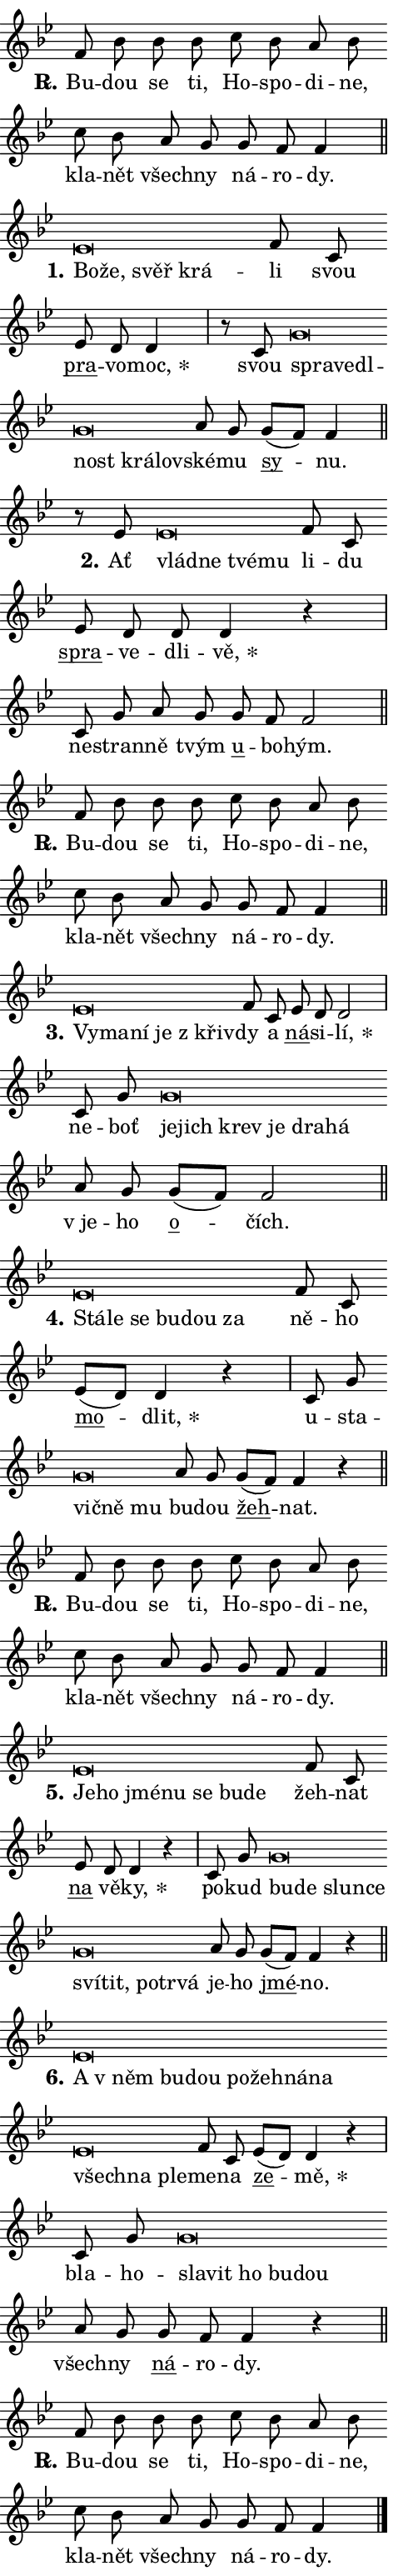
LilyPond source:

\version "2.24.0"
\header { tagline = "" }
\paper {
  indent = 0\cm
  top-margin = 0\cm
  right-margin = 0.13\cm % to fit lyric hyphens
  bottom-margin = 0\cm
  left-margin = 0\cm
  paper-width = 8\cm
  page-breaking = #ly:one-page-breaking
  system-system-spacing.basic-distance = #11
  score-system-spacing.basic-distance = #11
  ragged-last = ##f
}


%% Author: Thomas Morley
%% https://lists.gnu.org/archive/html/lilypond-user/2020-05/msg00002.html
#(define (line-position grob)
"Returns position of @var[grob} in current system:
   @code{'start}, if at first time-step
   @code{'end}, if at last time-step
   @code{'middle} otherwise
"
  (let* ((col (ly:item-get-column grob))
         (ln (ly:grob-object col 'left-neighbor))
         (rn (ly:grob-object col 'right-neighbor))
         (col-to-check-left (if (ly:grob? ln) ln col))
         (col-to-check-right (if (ly:grob? rn) rn col))
         (break-dir-left
           (and
             (ly:grob-property col-to-check-left 'non-musical #f)
             (ly:item-break-dir col-to-check-left)))
         (break-dir-right
           (and
             (ly:grob-property col-to-check-right 'non-musical #f)
             (ly:item-break-dir col-to-check-right))))
        (cond ((eqv? 1 break-dir-left) 'start)
              ((eqv? -1 break-dir-right) 'end)
              (else 'middle))))

#(define (tranparent-at-line-position vctor)
  (lambda (grob)
  "Relying on @code{line-position} select the relevant enry from @var{vctor}.
Used to determine transparency,"
    (case (line-position grob)
      ((end) (not (vector-ref vctor 0)))
      ((middle) (not (vector-ref vctor 1)))
      ((start) (not (vector-ref vctor 2))))))

noteHeadBreakVisibility =
#(define-music-function (break-visibility)(vector?)
"Makes @code{NoteHead}s transparent relying on @var{break-visibility}"
#{
  \override NoteHead.transparent =
    #(tranparent-at-line-position break-visibility)
#})

#(define delete-ledgers-for-transparent-note-heads
  (lambda (grob)
    "Reads whether a @code{NoteHead} is transparent.
If so this @code{NoteHead} is removed from @code{'note-heads} from
@var{grob}, which is supposed to be @code{LedgerLineSpanner}.
As a result ledgers are not printed for this @code{NoteHead}"
    (let* ((nhds-array (ly:grob-object grob 'note-heads))
           (nhds-list
             (if (ly:grob-array? nhds-array)
                 (ly:grob-array->list nhds-array)
                 '()))
           ;; Relies on the transparent-property being done before
           ;; Staff.LedgerLineSpanner.after-line-breaking is executed.
           ;; This is fragile ...
           (to-keep
             (remove
               (lambda (nhd)
                 (ly:grob-property nhd 'transparent #f))
               nhds-list)))
      ;; TODO find a better method to iterate over grob-arrays, similiar
      ;; to filter/remove etc for lists
      ;; For now rebuilt from scratch
      (set! (ly:grob-object grob 'note-heads)  '())
      (for-each
        (lambda (nhd)
          (ly:pointer-group-interface::add-grob grob 'note-heads nhd))
        to-keep))))

squashNotes = {
  \override NoteHead.X-extent = #'(-0.2 . 0.2)
  \override NoteHead.Y-extent = #'(-0.75 . 0)
  \override NoteHead.stencil =
    #(lambda (grob)
       (let ((pos (ly:grob-property grob 'staff-position)))
         (begin
           (if (< pos -7) (display "ERROR: Lower brevis then expected\n") (display ""))
           (if (<= pos -6) ly:text-interface::print ly:note-head::print))))
}
unSquashNotes = {
  \revert NoteHead.X-extent
  \revert NoteHead.Y-extent
  \revert NoteHead.stencil
}

hideNotes = \noteHeadBreakVisibility #begin-of-line-visible
unHideNotes = \noteHeadBreakVisibility #all-visible

% work-around for resetting accidentals
% https://lilypond.org/doc/v2.23/Documentation/notation/displaying-rhythms#unmetered-music
cadenzaMeasure = {
  \cadenzaOff
  \partial 1024 s1024
  \cadenzaOn
}

#(define-markup-command (accent layout props text) (markup?)
  "Underline accented syllable"
  (interpret-markup layout props
    #{\markup \override #'(offset . 4.3) \underline { #text }#}))

responsum = \markup \concat {
  "R" \hspace #-1.05 \path #0.1 #'((moveto 0 0.07) (lineto 0.9 0.8)) \hspace #0.05 "."
}

spaceSize = #0.6828661417322834 % exact space size for TeX Gyre Schola

\layout {
  \context {
    \Staff
    \remove "Time_signature_engraver"
    \override LedgerLineSpanner.after-line-breaking = #delete-ledgers-for-transparent-note-heads
  }
  \context {
    \Lyrics {
      \override LyricSpace.minimum-distance = \spaceSize
      \override LyricText.font-name = #"TeX Gyre Schola"
      \override LyricText.font-size = 1
      \override StanzaNumber.font-name = #"TeX Gyre Schola Bold"
      \override StanzaNumber.font-size = 1
    }
  }
  \context {
    \Score 
    \override NoteHead.text =
      #(lambda (grob) 
        (let ((pos (ly:grob-property grob 'staff-position)))
          #{\markup {
            \combine
              \halign #-0.55 \raise #(if (= pos -6) 0 0.5) \override #'(thickness . 2) \draw-line #'(3.2 . 0)
              \musicglyph "noteheads.sM1"
          }#}))
  }
}

% magnetic-lyrics.ily
%
%   written by
%     Jean Abou Samra <jean@abou-samra.fr>
%     Werner Lemberg <wl@gnu.org>
%
%   adapted by
%     Jiri Hon <jiri.hon@gmail.com>
%
% Version 2022-Apr-15

% https://www.mail-archive.com/lilypond-user@gnu.org/msg149350.html

#(define (Left_hyphen_pointer_engraver context)
   "Collect syllable-hyphen-syllable occurrences in lyrics and store
them in properties.  This engraver only looks to the left.  For
example, if the lyrics input is @code{foo -- bar}, it does the
following.

@itemize @bullet
@item
Set the @code{text} property of the @code{LyricHyphen} grob between
@q{foo} and @q{bar} to @code{foo}.

@item
Set the @code{left-hyphen} property of the @code{LyricText} grob with
text @q{foo} to the @code{LyricHyphen} grob between @q{foo} and
@q{bar}.
@end itemize

Use this auxiliary engraver in combination with the
@code{lyric-@/text::@/apply-@/magnetic-@/offset!} hook."
   (let ((hyphen #f)
         (text #f))
     (make-engraver
      (acknowledgers
       ((lyric-syllable-interface engraver grob source-engraver)
        (set! text grob)))
      (end-acknowledgers
       ((lyric-hyphen-interface engraver grob source-engraver)
        ;(when (not (grob::has-interface grob 'lyric-space-interface))
          (set! hyphen grob)));)
      ((stop-translation-timestep engraver)
       (when (and text hyphen)
         (ly:grob-set-object! text 'left-hyphen hyphen))
       (set! text #f)
       (set! hyphen #f)))))

#(define (lyric-text::apply-magnetic-offset! grob)
   "If the space between two syllables is less than the value in
property @code{LyricText@/.details@/.squash-threshold}, move the right
syllable to the left so that it gets concatenated with the left
syllable.

Use this function as a hook for
@code{LyricText@/.after-@/line-@/breaking} if the
@code{Left_@/hyphen_@/pointer_@/engraver} is active."
   (let ((hyphen (ly:grob-object grob 'left-hyphen #f)))
     (when hyphen
       (let ((left-text (ly:spanner-bound hyphen LEFT)))
         (when (grob::has-interface left-text 'lyric-syllable-interface)
           (let* ((common (ly:grob-common-refpoint grob left-text X))
                  (this-x-ext (ly:grob-extent grob common X))
                  (left-x-ext
                   (begin
                     ;; Trigger magnetism for left-text.
                     (ly:grob-property left-text 'after-line-breaking)
                     (ly:grob-extent left-text common X)))
                  ;; `delta` is the gap width between two syllables.
                  (delta (- (interval-start this-x-ext)
                            (interval-end left-x-ext)))
                  (details (ly:grob-property grob 'details))
                  (threshold (assoc-get 'squash-threshold details 0.2)))
             (when (< delta threshold)
               (let* (;; We have to manipulate the input text so that
                      ;; ligatures crossing syllable boundaries are not
                      ;; disabled.  For languages based on the Latin
                      ;; script this is essentially a beautification.
                      ;; However, for non-Western scripts it can be a
                      ;; necessity.
                      (lt (ly:grob-property left-text 'text))
                      (rt (ly:grob-property grob 'text))
                      (is-space (grob::has-interface hyphen 'lyric-space-interface))
                      (space (if is-space " " ""))
                      (extra-delta (if is-space spaceSize 0))
                      ;; Append new syllable.
                      (ltrt-space (if (and (string? lt) (string? rt))
                                (string-append lt space rt)
                                (make-concat-markup (list lt space rt))))
                      ;; Right-align `ltrt` to the right side.
                      (ltrt-space-markup (grob-interpret-markup
                               grob
                               (make-translate-markup
                                (cons (interval-length this-x-ext) 0)
                                (make-right-align-markup ltrt-space)))))
                 (begin
                   ;; Don't print `left-text`.
                   (ly:grob-set-property! left-text 'stencil #f)
                   ;; Set text and stencil (which holds all collected
                   ;; syllables so far) and shift it to the left.
                   (ly:grob-set-property! grob 'text ltrt-space)
                   (ly:grob-set-property! grob 'stencil ltrt-space-markup)
                   (ly:grob-translate-axis! grob (- (- delta extra-delta)) X))))))))))


#(define (lyric-hyphen::displace-bounds-first grob)
   ;; Make very sure this callback isn't triggered too early.
   (let ((left (ly:spanner-bound grob LEFT))
         (right (ly:spanner-bound grob RIGHT)))
     (ly:grob-property left 'after-line-breaking)
     (ly:grob-property right 'after-line-breaking)
     (ly:lyric-hyphen::print grob)))

squashThreshold = #0.4

\layout {
  \context {
    \Lyrics
    \consists #Left_hyphen_pointer_engraver
    \override LyricText.after-line-breaking =
      #lyric-text::apply-magnetic-offset!
    \override LyricHyphen.stencil = #lyric-hyphen::displace-bounds-first
    \override LyricText.details.squash-threshold = \squashThreshold
    \override LyricHyphen.minimum-distance = 0
    \override LyricHyphen.minimum-length = \squashThreshold
  }
}

squashText = \override LyricText.details.squash-threshold = 9999
unSquashText = \override LyricText.details.squash-threshold = \squashThreshold

leftText = \override LyricText.self-alignment-X = #LEFT
unLeftText = \revert LyricText.self-alignment-X

starOffset = #(lambda (grob) 
                (let ((x_offset (ly:self-alignment-interface::aligned-on-x-parent grob)))
                  (if (= x_offset 0) 0 (+ x_offset 1.2))))

star = #(define-music-function (syllable)(string?)
"Append star separator at the end of a syllable"
#{
  \once \override LyricText.X-offset = #starOffset
  \lyricmode { \markup {
    #syllable
    \override #'((font-name . "TeX Gyre Schola Bold")) \hspace #0.2 \lower #0.65 \larger "*"
  } }
#})

starAccent = #(define-music-function (syllable)(string?)
"Append star separator at the end of a syllable and make accent"
#{
  \once \override LyricText.X-offset = #starOffset
  \lyricmode { \markup {
    \accent #syllable
    \override #'((font-name . "TeX Gyre Schola Bold")) \hspace #0.2 \lower #0.65 \larger "*"
  } }
#})

breath = #(define-music-function (syllable)(string?)
"Append breathing indicator at the end of a syllable"
#{
  \lyricmode { \markup { #syllable "+" } }
#})

optionalBreath = #(define-music-function (syllable)(string?)
"Append optional breathing indicator at the end of a syllable"
#{
  \lyricmode { \markup { #syllable "(+)" } }
#})


\score {
    <<
        \new Voice = "melody" { \cadenzaOn \key bes \major \relative { f'8 bes bes bes \bar "" c bes a bes \bar "" c bes a g \bar "" g f f4 \cadenzaMeasure \bar "||" \break } }
        \new Lyrics \lyricsto "melody" { \lyricmode { \set stanza = \responsum
Bu -- dou se ti, Ho -- spo -- di -- ne, kla -- nět všech -- ny ná -- ro -- dy. } }
    >>
    \layout {}
}

\score {
    <<
        \new Voice = "melody" { \cadenzaOn \key bes \major \relative { \squashNotes es'\breve*1/16 \hideNotes \breve*1/16 \bar "" \breve*1/16 \breve*1/16 \bar "" \unHideNotes \unSquashNotes f8 c \bar "" es d d4 \cadenzaMeasure \bar "|" r8 c \squashNotes g'\breve*1/16 \hideNotes \breve*1/16 \bar "" \breve*1/16 \bar "" \breve*1/16 \bar "" \breve*1/16 \breve*1/16 \bar "" \unHideNotes \unSquashNotes a8 g \bar "" g[( f)] f4 \cadenzaMeasure \bar "||" \break } }
        \new Lyrics \lyricsto "melody" { \lyricmode { \set stanza = "1."
\leftText Bo -- \squashText že, svěř krá -- \unLeftText \unSquashText li svou \markup \accent pra -- vo -- \star moc, svou \leftText spra -- \squashText ve -- dl -- nost krá -- lov -- \unLeftText \unSquashText ské -- mu \markup \accent sy -- nu. } }
    >>
    \layout {}
}

\score {
    <<
        \new Voice = "melody" { \cadenzaOn \key bes \major \relative { r8 es' \squashNotes es\breve*1/16 \hideNotes \breve*1/16 \bar "" \breve*1/16 \breve*1/16 \bar "" \unHideNotes \unSquashNotes f8 c \bar "" es d d d4 r \cadenzaMeasure \bar "|" c8 g' a g \bar "" g f f2 \cadenzaMeasure \bar "||" \break } }
        \new Lyrics \lyricsto "melody" { \lyricmode { \set stanza = "2."
Ať \leftText vlád -- \squashText ne tvé -- mu \unLeftText \unSquashText li -- du \markup \accent spra -- ve -- dli -- \star vě, ne -- stran -- ně tvým \markup \accent u -- bo -- hým. } }
    >>
    \layout {}
}

\score {
    <<
        \new Voice = "melody" { \cadenzaOn \key bes \major \relative { f'8 bes bes bes \bar "" c bes a bes \bar "" c bes a g \bar "" g f f4 \cadenzaMeasure \bar "||" \break } }
        \new Lyrics \lyricsto "melody" { \lyricmode { \set stanza = \responsum
Bu -- dou se ti, Ho -- spo -- di -- ne, kla -- nět všech -- ny ná -- ro -- dy. } }
    >>
    \layout {}
}

\score {
    <<
        \new Voice = "melody" { \cadenzaOn \key bes \major \relative { \squashNotes es'\breve*1/16 \hideNotes \breve*1/16 \bar "" \breve*1/16 \bar "" \breve*1/16 \breve*1/16 \bar "" \unHideNotes \unSquashNotes f8 c \bar "" es d d2 \cadenzaMeasure \bar "|" c8 g' \bar "" \squashNotes g\breve*1/16 \hideNotes \breve*1/16 \bar "" \breve*1/16 \bar "" \breve*1/16 \bar "" \breve*1/16 \breve*1/16 \bar "" \unHideNotes \unSquashNotes a8 g \bar "" g[( f)] f2 \cadenzaMeasure \bar "||" \break } }
        \new Lyrics \lyricsto "melody" { \lyricmode { \set stanza = "3."
\leftText Vy -- \squashText ma -- ní je "z křiv" -- \unLeftText \unSquashText dy a \markup \accent ná -- si -- \star lí, ne -- boť \leftText je -- \squashText jich krev je dra -- há \unLeftText \unSquashText "v je" -- ho \markup \accent o -- čích. } }
    >>
    \layout {}
}

\score {
    <<
        \new Voice = "melody" { \cadenzaOn \key bes \major \relative { \squashNotes es'\breve*1/16 \hideNotes \breve*1/16 \bar "" \breve*1/16 \bar "" \breve*1/16 \bar "" \breve*1/16 \breve*1/16 \bar "" \unHideNotes \unSquashNotes f8 c \bar "" es[( d)] d4 r \cadenzaMeasure \bar "|" c8 g' \bar "" \squashNotes g\breve*1/16 \hideNotes \breve*1/16 \breve*1/16 \bar "" \unHideNotes \unSquashNotes a8 g \bar "" g[( f)] f4 r \cadenzaMeasure \bar "||" \break } }
        \new Lyrics \lyricsto "melody" { \lyricmode { \set stanza = "4."
\leftText Stá -- \squashText le se bu -- dou za \unLeftText \unSquashText ně -- ho \markup \accent mo -- \star dlit, u -- sta -- \leftText vič -- \squashText ně mu \unLeftText \unSquashText bu -- dou \markup \accent žeh -- nat. } }
    >>
    \layout {}
}

\score {
    <<
        \new Voice = "melody" { \cadenzaOn \key bes \major \relative { f'8 bes bes bes \bar "" c bes a bes \bar "" c bes a g \bar "" g f f4 \cadenzaMeasure \bar "||" \break } }
        \new Lyrics \lyricsto "melody" { \lyricmode { \set stanza = \responsum
Bu -- dou se ti, Ho -- spo -- di -- ne, kla -- nět všech -- ny ná -- ro -- dy. } }
    >>
    \layout {}
}

\score {
    <<
        \new Voice = "melody" { \cadenzaOn \key bes \major \relative { \squashNotes es'\breve*1/16 \hideNotes \breve*1/16 \bar "" \breve*1/16 \bar "" \breve*1/16 \bar "" \breve*1/16 \bar "" \breve*1/16 \breve*1/16 \bar "" \unHideNotes \unSquashNotes f8 c \bar "" es d d4 r \cadenzaMeasure \bar "|" c8 g' \bar "" \squashNotes g\breve*1/16 \hideNotes \breve*1/16 \bar "" \breve*1/16 \bar "" \breve*1/16 \bar "" \breve*1/16 \bar "" \breve*1/16 \bar "" \breve*1/16 \bar "" \breve*1/16 \breve*1/16 \bar "" \unHideNotes \unSquashNotes a8 g \bar "" g[( f)] f4 r \cadenzaMeasure \bar "||" \break } }
        \new Lyrics \lyricsto "melody" { \lyricmode { \set stanza = "5."
\leftText Je -- \squashText ho jmé -- nu se bu -- de \unLeftText \unSquashText žeh -- nat \markup \accent na vě -- \star ky, po -- kud \leftText bu -- \squashText de slun -- ce sví -- tit, po -- tr -- vá \unLeftText \unSquashText je -- ho \markup \accent jmé -- no. } }
    >>
    \layout {}
}

\score {
    <<
        \new Voice = "melody" { \cadenzaOn \key bes \major \relative { \squashNotes es'\breve*1/16 \hideNotes \breve*1/16 \bar "" \breve*1/16 \bar "" \breve*1/16 \bar "" \breve*1/16 \bar "" \breve*1/16 \bar "" \breve*1/16 \bar "" \breve*1/16 \bar "" \breve*1/16 \bar "" \breve*1/16 \breve*1/16 \bar "" \unHideNotes \unSquashNotes f8 c \bar "" es[( d)] d4 r \cadenzaMeasure \bar "|" c8 g' \bar "" \squashNotes g\breve*1/16 \hideNotes \breve*1/16 \bar "" \breve*1/16 \bar "" \breve*1/16 \breve*1/16 \bar "" \unHideNotes \unSquashNotes a8 g \bar "" g f f4 r \cadenzaMeasure \bar "||" \break } }
        \new Lyrics \lyricsto "melody" { \lyricmode { \set stanza = "6."
\leftText A \squashText "v něm" bu -- dou po -- žeh -- ná -- na všech -- na ple -- \unLeftText \unSquashText me -- na \markup \accent ze -- \star mě, bla -- ho -- \leftText sla -- \squashText vit ho bu -- dou \unLeftText \unSquashText všech -- ny \markup \accent ná -- ro -- dy. } }
    >>
    \layout {}
}

\score {
    <<
        \new Voice = "melody" { \cadenzaOn \key bes \major \relative { f'8 bes bes bes \bar "" c bes a bes \bar "" c bes a g \bar "" g f f4 \cadenzaMeasure \bar "||" \break } \bar "|." }
        \new Lyrics \lyricsto "melody" { \lyricmode { \set stanza = \responsum
Bu -- dou se ti, Ho -- spo -- di -- ne, kla -- nět všech -- ny ná -- ro -- dy. } }
    >>
    \layout {}
}
